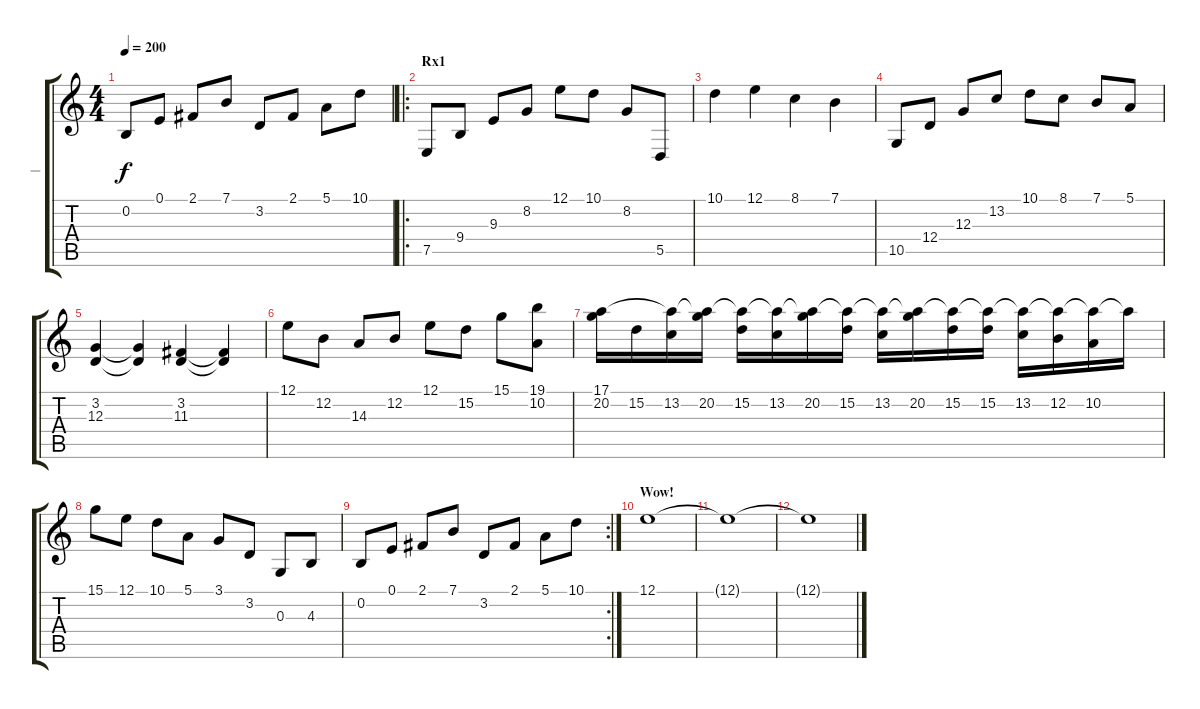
\track ("   |" "   |") {instrument synthstrings1}
\staff {score tabs}
\tuning (E4 B3 G3 D3 A2 E2) {hide}
\ts (4 4)
\tempo 200
\clef g2
\ks c
0.2.8{dy f} 0.1.8 2.1.8 7.1.8 3.2.8 2.1.8 5.1.8 10.1.8 |
\ro
\section ("" "Rx1")
7.5.8 9.4.8 9.3.8 8.2.8 12.1.8 10.1.8 8.2.8 5.5.8 |
10.1.4 12.1.4 8.1.4 7.1.4 |
10.5.8 12.4.8 12.3.8 13.2.8 10.1.8 8.1.8 7.1.8 5.1.8 |
(3.2 12.3).4 (3.2{t} 12.3{t}).4 (3.2 11.3).4 (3.2{t} 11.3{t}).4 |
12.1.8 12.2.8 14.3.8 12.2.8 12.1.8 15.2.8 15.1.8 (19.1 10.2).8 |
(17.1 20.2).16 15.2.16 (17.1{t} 13.2).16 (17.1{t} 20.2).16 (17.1{t} 15.2).16 (17.1{t} 13.2).16 (17.1{t} 20.2).16 (17.1{t} 15.2).16 (17.1{t} 13.2).16 (17.1{t} 20.2).16 (17.1{t} 15.2).16 (17.1{t} 15.2).16 (17.1{t} 13.2).16 (17.1{t} 12.2).16 (17.1{t} 10.2).16 17.1{t}.16 |
15.1.8 12.1.8 10.1.8 5.1.8 3.1.8 3.2.8 0.3.8 4.3.8 |
\rc 2
0.2.8 0.1.8 2.1.8 7.1.8 3.2.8 2.1.8 5.1.8 10.1.8 |
\section ("" "Wow!")
12.1.1{volume 5} |
12.1{t}.1 |
12.1{t}.1
